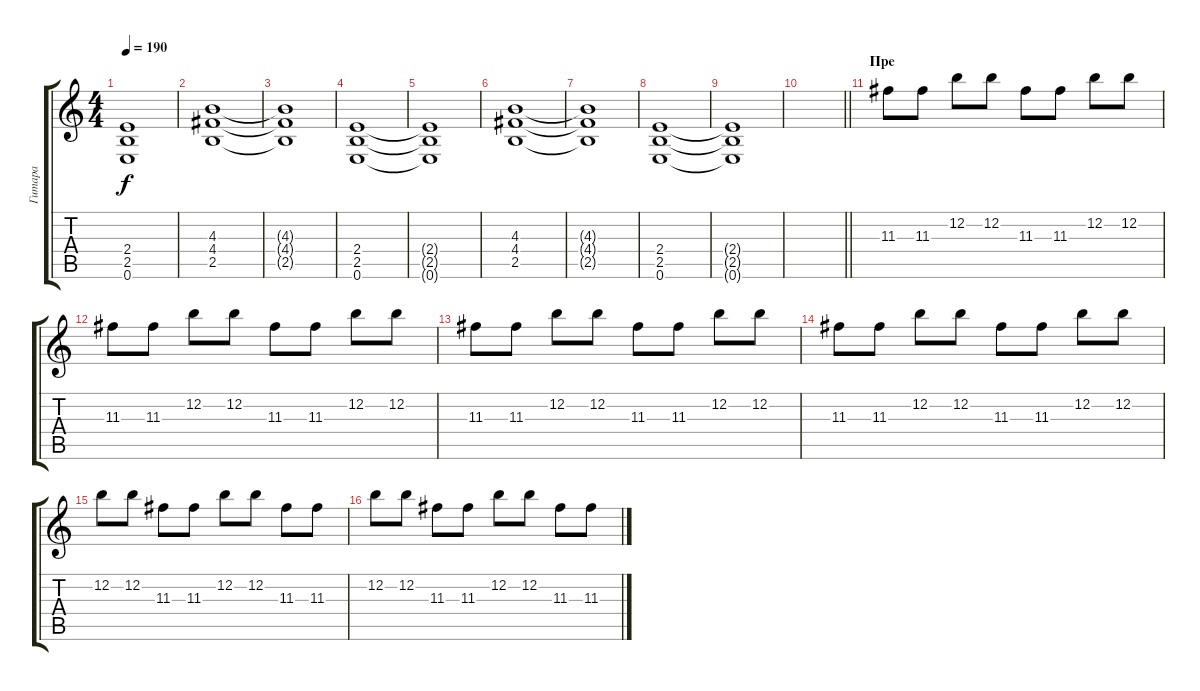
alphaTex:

\track ("Гитара" "Гитара") {instrument distortionguitar}
\staff {score tabs}
\tuning (E4 B3 G3 D3 A2 E2) {hide}
\ts (4 4)
\tempo 190
\clef g2
\ks c
(2.4{t} 2.5{t} 0.6{t}).1{dy f} |
(4.3 4.4 2.5).1 |
(4.3{t} 4.4{t} 2.5{t}).1 |
(2.4 2.5 0.6).1 |
(2.4{t} 2.5{t} 0.6{t}).1 |
(4.3 4.4 2.5).1 |
(4.3{t} 4.4{t} 2.5{t}).1 |
(2.4 2.5 0.6).1 |
(2.4{t} 2.5{t} 0.6{t}).1 |
\barLineRight lightlight
|
\section ("" "Пре")
11.3.8{volume 9} 11.3.8 12.2.8 12.2.8 11.3.8 11.3.8 12.2.8 12.2.8 |
11.3.8 11.3.8 12.2.8 12.2.8 11.3.8 11.3.8 12.2.8 12.2.8 |
11.3.8 11.3.8 12.2.8 12.2.8 11.3.8 11.3.8 12.2.8 12.2.8 |
11.3.8 11.3.8 12.2.8 12.2.8 11.3.8 11.3.8 12.2.8 12.2.8 |
12.2.8 12.2.8 11.3.8 11.3.8 12.2.8 12.2.8 11.3.8 11.3.8 |
12.2.8 12.2.8 11.3.8 11.3.8 12.2.8 12.2.8 11.3.8 11.3.8
